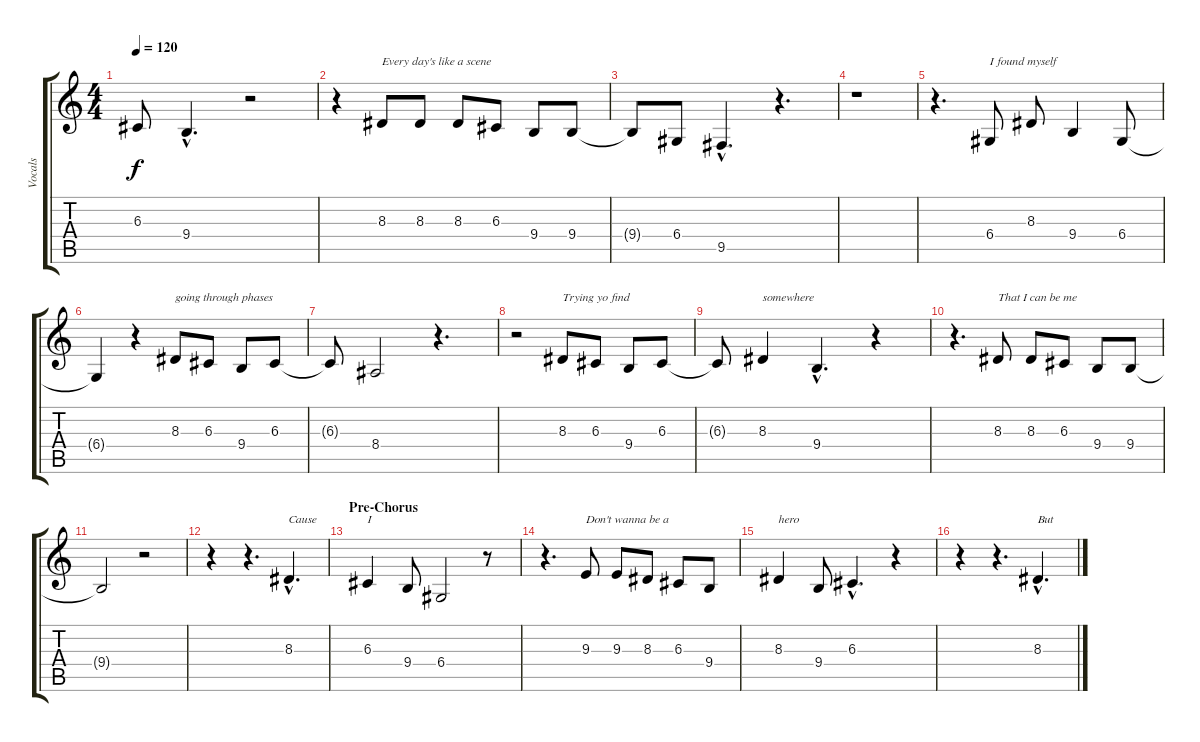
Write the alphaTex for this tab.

\track ("Vocals" "Vocals") {instrument cello}
\staff {score tabs}
\tuning (E4 B3 G3 D3 A2 E2) {hide}
\ts (4 4)
\tempo 120
\clef g2
\ks c
6.3{t}.8{dy f} 9.4{hac}.4{d} r.2 |
r.4 8.3.8{txt "Every day's like a scene"} 8.3.8 8.3.8 6.3.8 9.4.8 9.4.8 |
9.4{t}.8 6.4.8 9.5{hac}.4{d} r.4{d} |
r.1 |
r.4{d} 6.4.8{txt "I found myself"} 8.3.8 9.4.4 6.4.8 |
6.4{t}.4 r.4 8.3.8{txt "going through phases"} 6.3.8 9.4.8 6.3.8 |
6.3{t}.8 8.4.2 r.4{d} |
r.2 8.3.8{txt "Trying yo find"} 6.3.8 9.4.8 6.3.8 |
6.3{t}.8 8.3.4{txt "somewhere"} 9.4{hac}.4{d} r.4 |
r.4{d} 8.3.8{txt "That I can be me"} 8.3.8 6.3.8 9.4.8 9.4.8 |
9.4{t}.2 r.2 |
r.4 r.4{d} 8.3{hac}.4{d txt "Cause"} |
\section ("" "Pre-Chorus")
6.3.4{txt "I"} 9.4.8 6.4.2 r.8 |
r.4{d} 9.3.8{txt "Don't wanna be a"} 9.3.8 8.3.8 6.3.8 9.4.8 |
8.3.4{txt "hero"} 9.4.8 6.3{hac}.4{d} r.4 |
r.4 r.4{d} 8.3{hac}.4{d txt "But"}
